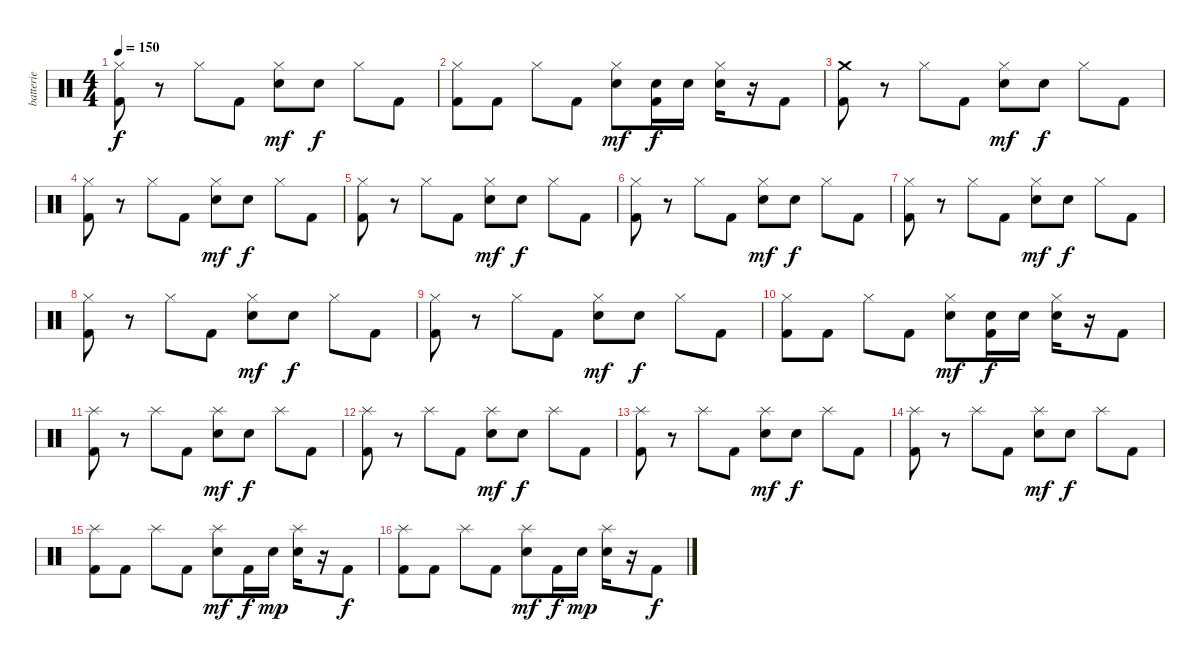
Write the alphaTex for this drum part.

\track ("batterie" "batterie") {instrument percussion}
\staff {score}
\articulation defaults
\ts (4 4)
\tempo 150
\clef neutral
\ks c
("Hi-Hat (closed)" "Kick (hit) 2").8{dy f} r.8 "Hi-Hat (closed)".8 "Kick (hit) 2".8 ("Hi-Hat (closed)" "Snare (hit) 2").8{dy mf} "Snare (hit) 2".8{dy f} "Hi-Hat (closed)".8 "Kick (hit) 2".8 |
("Hi-Hat (closed)" "Kick (hit) 2").8 "Kick (hit) 2".8 "Hi-Hat (closed)".8 "Kick (hit) 2".8 ("Hi-Hat (closed)" "Snare (hit) 2").8{dy mf} ("Snare (hit) 2" "Kick (hit) 2").16{dy f} "Snare (hit) 2".16 ("Hi-Hat (closed)" "Snare (hit) 2").16 r.16 "Kick (hit) 2".8 |
("Crash medium (hit)" "Kick (hit) 2").8 r.8 "Hi-Hat (closed)".8 "Kick (hit) 2".8 ("Hi-Hat (closed)" "Snare (hit) 2").8{dy mf} "Snare (hit) 2".8{dy f} "Hi-Hat (closed)".8 "Kick (hit) 2".8 |
("Hi-Hat (closed)" "Kick (hit) 2").8 r.8 "Hi-Hat (closed)".8 "Kick (hit) 2".8 ("Hi-Hat (closed)" "Snare (hit) 2").8{dy mf} "Snare (hit) 2".8{dy f} "Hi-Hat (closed)".8 "Kick (hit) 2".8 |
("Hi-Hat (closed)" "Kick (hit) 2").8 r.8 "Hi-Hat (closed)".8 "Kick (hit) 2".8 ("Hi-Hat (closed)" "Snare (hit) 2").8{dy mf} "Snare (hit) 2".8{dy f} "Hi-Hat (closed)".8 "Kick (hit) 2".8 |
("Hi-Hat (closed)" "Kick (hit) 2").8 r.8 "Hi-Hat (closed)".8 "Kick (hit) 2".8 ("Hi-Hat (closed)" "Snare (hit) 2").8{dy mf} "Snare (hit) 2".8{dy f} "Hi-Hat (closed)".8 "Kick (hit) 2".8 |
("Hi-Hat (closed)" "Kick (hit) 2").8 r.8 "Hi-Hat (closed)".8 "Kick (hit) 2".8 ("Hi-Hat (closed)" "Snare (hit) 2").8{dy mf} "Snare (hit) 2".8{dy f} "Hi-Hat (closed)".8 "Kick (hit) 2".8 |
("Hi-Hat (closed)" "Kick (hit) 2").8 r.8 "Hi-Hat (closed)".8 "Kick (hit) 2".8 ("Hi-Hat (closed)" "Snare (hit) 2").8{dy mf} "Snare (hit) 2".8{dy f} "Hi-Hat (closed)".8 "Kick (hit) 2".8 |
("Hi-Hat (closed)" "Kick (hit) 2").8 r.8 "Hi-Hat (closed)".8 "Kick (hit) 2".8 ("Hi-Hat (closed)" "Snare (hit) 2").8{dy mf} "Snare (hit) 2".8{dy f} "Hi-Hat (closed)".8 "Kick (hit) 2".8 |
("Hi-Hat (closed)" "Kick (hit) 2").8 "Kick (hit) 2".8 "Hi-Hat (closed)".8 "Kick (hit) 2".8 ("Hi-Hat (closed)" "Snare (hit) 2").8{dy mf} ("Snare (hit) 2" "Kick (hit) 2").16{dy f} "Snare (hit) 2".16 ("Hi-Hat (closed)" "Snare (hit) 2").16 r.16 "Kick (hit) 2".8 |
("Splash (hit)" "Kick (hit) 2").8 r.8 "Splash (hit)".8 "Kick (hit) 2".8 ("Splash (hit)" "Snare (hit) 2").8{dy mf} "Snare (hit) 2".8{dy f} "Splash (hit)".8 "Kick (hit) 2".8 |
("Splash (hit)" "Kick (hit) 2").8 r.8 "Splash (hit)".8 "Kick (hit) 2".8 ("Splash (hit)" "Snare (hit) 2").8{dy mf} "Snare (hit) 2".8{dy f} "Splash (hit)".8 "Kick (hit) 2".8 |
("Splash (hit)" "Kick (hit) 2").8 r.8 "Splash (hit)".8 "Kick (hit) 2".8 ("Splash (hit)" "Snare (hit) 2").8{dy mf} "Snare (hit) 2".8{dy f} "Splash (hit)".8 "Kick (hit) 2".8 |
("Splash (hit)" "Kick (hit) 2").8 r.8 "Splash (hit)".8 "Kick (hit) 2".8 ("Splash (hit)" "Snare (hit) 2").8{dy mf} "Snare (hit) 2".8{dy f} "Splash (hit)".8 "Kick (hit) 2".8 |
("Splash (hit)" "Kick (hit) 2").8 "Kick (hit) 2".8 "Splash (hit)".8 "Kick (hit) 2".8 ("Splash (hit)" "Snare (hit) 2").8{dy mf} "Kick (hit) 2".16{dy f} "Snare (hit) 2".16{dy mp} ("Splash (hit)" "Snare (hit) 2").16 r.16 "Kick (hit) 2".8{dy f} |
("Splash (hit)" "Kick (hit) 2").8 "Kick (hit) 2".8 "Splash (hit)".8 "Kick (hit) 2".8 ("Splash (hit)" "Snare (hit) 2").8{dy mf} "Kick (hit) 2".16{dy f} "Snare (hit) 2".16{dy mp} ("Splash (hit)" "Snare (hit) 2").16 r.16 "Kick (hit) 2".8{dy f}
